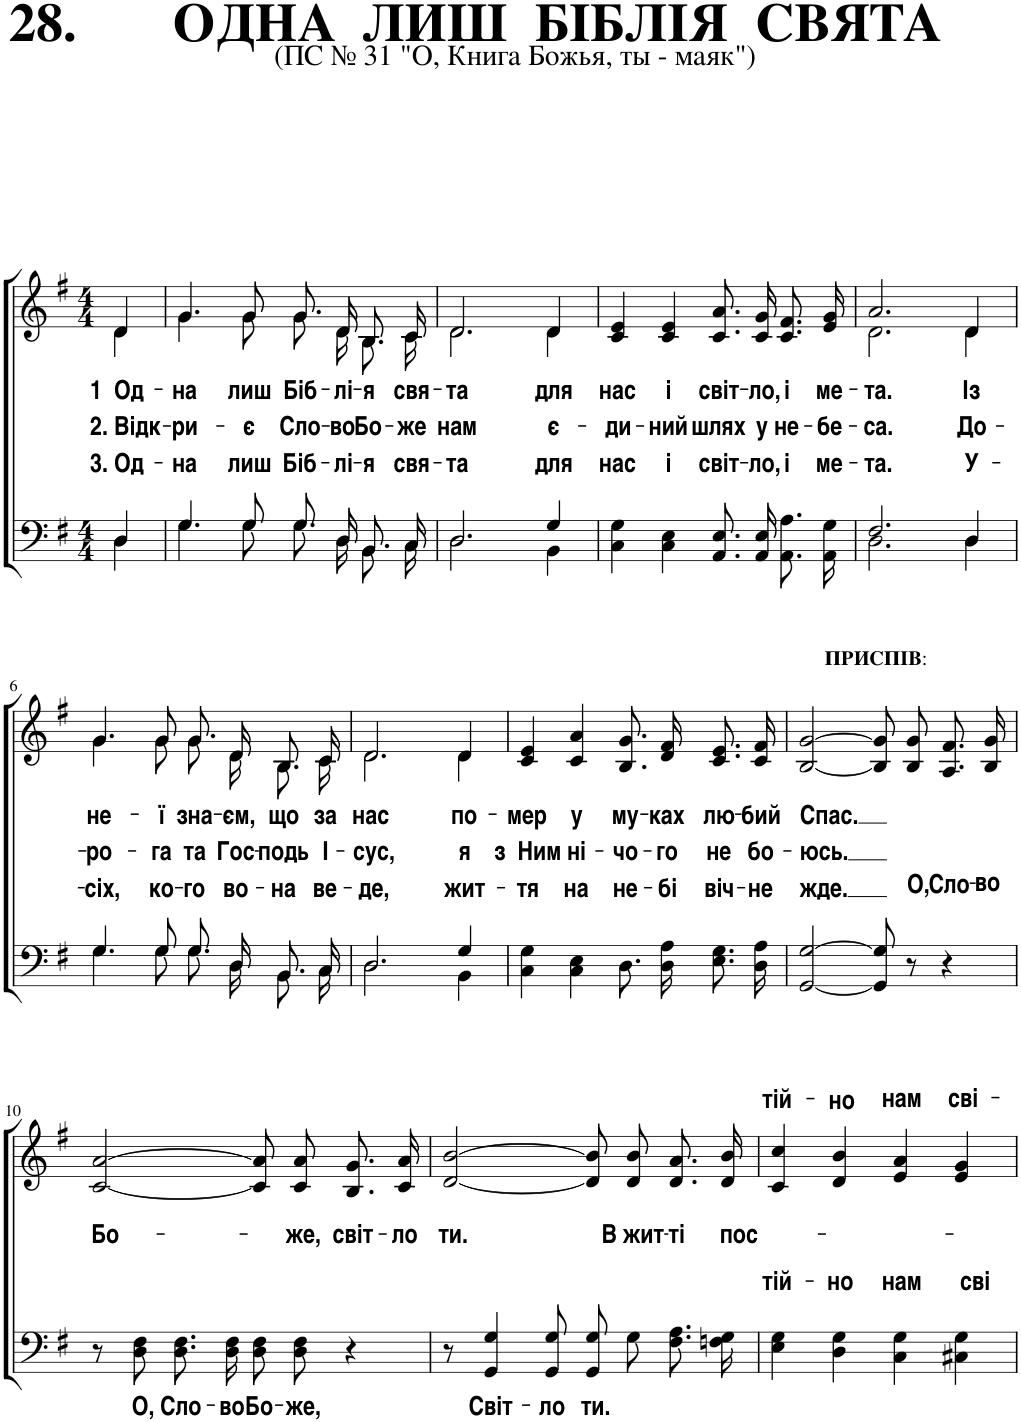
**kern	**text	**kern	**text	**text	**text	**text
*part2	*part2	*part1	*part1	*part1	*part1	*part1
*staff2	*staff2	*staff1	*staff1	*staff1	*staff1	*staff1
*I"Бас	*	*I"Сопрано	*	*	*	*
*clefF4	*	*clefG2	*	*	*	*
*k[f#]	*	*k[f#]	*	*	*	*
*M4/4	*	*M4/4	*	*	*	*
=1	=1	=1	=1	=1	=1	=1
*^	*	*	*	*	*	*
!	!	!	!	!	!LO:LY:b	!LO:LY:b	!LO:LY:b
*	*	*	*^	*	*	*	*
4D/	4D\	.	4d/	4d\	.	1 Од-	2. Відк-	3. Од-
=2	=2	=2	=2	=2	=2	=2	=2	=2
!	!	!	!	!	!	!LO:LY:b	!LO:LY:b	!LO:LY:b
4.G/	4.G\	.	4.g/	4.g\	.	-на	-ри-	-на
!	!	!	!	!	!	!LO:LY:b	!LO:LY:b	!LO:LY:b
8G/	8G\	.	8g/	8g\	.	лиш	-є	лиш
!	!	!	!	!	!	!LO:LY:b	!LO:LY:b	!LO:LY:b
8.G/L	8.G\L	.	8.g/L	8.g\L	.	Біб-	Сло-	Біб-
!	!	!	!	!	!	!LO:LY:b	!LO:LY:b	!LO:LY:b
16D/Jk	16D\Jk	.	16d/Jk	16d\Jk	.	-лі-	-во	-лі-
!	!	!	!	!	!	!LO:LY:b	!LO:LY:b	!LO:LY:b
8.BB/L	8.BB\L	.	8.B/L	8.B\L	.	-я	Бо-	-я
!	!	!	!	!	!	!LO:LY:b	!LO:LY:b	!LO:LY:b
16C/Jk	16C\Jk	.	16c/Jk	16c\Jk	.	свя-	-же	свя-
=3	=3	=3	=3	=3	=3	=3	=3	=3
!	!	!	!	!	!	!LO:LY:b	!LO:LY:b	!LO:LY:b
2.D/	2.D\	.	2.d/	2.d\	.	-та	нам	-та
!	!	!	!	!	!	!LO:LY:b	!LO:LY:b	!LO:LY:b
4G/	4BB\	.	4d/	4d\	.	для	є-	для
=4	=4	=4	=4	=4	=4	=4	=4	=4
!	!	!	!	!	!	!LO:LY:b	!LO:LY:b	!LO:LY:b
*v	*v	*	*	*	*	*	*	*
*	*	*v	*v	*	*	*	*
4C\ 4G\	.	4c/ 4e/	.	нас	-ди-	нас
!	!	!	!	!LO:LY:b	!LO:LY:b	!LO:LY:b
4C\ 4E\	.	4c/ 4e/	.	і	-ний	і
!	!	!	!	!LO:LY:b	!LO:LY:b	!LO:LY:b
8.AA/ 8.E/L	.	8.c/ 8.a/L	.	світ-	шлях	світ-
!	!	!	!	!LO:LY:b	!LO:LY:b	!LO:LY:b
16AA/ 16E/Jk	.	16c/ 16g/Jk	.	-ло,	у	-ло,
!	!	!	!	!LO:LY:b	!LO:LY:b	!LO:LY:b
8.AA\ 8.A\L	.	8.c/ 8.f#/L	.	і	не-	і
!	!	!	!	!LO:LY:b	!LO:LY:b	!LO:LY:b
16AA\ 16G\Jk	.	16e/ 16g/Jk	.	ме-	-бе-	ме-
=5	=5	=5	=5	=5	=5	=5
*^	*	*	*	*	*	*
!	!	!	!	!	!LO:LY:b	!LO:LY:b	!LO:LY:b
*	*	*	*^	*	*	*	*
2.F#/	2.D\	.	2.a/	2.d\	.	-та.	-са.	-та.
!	!	!	!	!	!	!LO:LY:b	!LO:LY:b	!LO:LY:b
4D/	4D\	.	4d/	4d\	.	Із	До-	У-
!!LO:LB:g=z	!!
=6	=6	=6	=6	=6	=6	=6	=6	=6
!	!	!	!	!	!	!LO:LY:b	!LO:LY:b	!LO:LY:b
4.G/	4.G\	.	4.g/	4.g\	.	не-	-ро-	-сіх,
!	!	!	!	!	!	!LO:LY:b	!LO:LY:b	!LO:LY:b
8G/	8G\	.	8g/	8g\	.	-ї	-га	ко-
!	!	!	!	!	!	!LO:LY:b	!LO:LY:b	!LO:LY:b
8.G/L	8.G\L	.	8.g/L	8.g\L	.	зна-	та	-го
!	!	!	!	!	!	!LO:LY:b	!LO:LY:b	!LO:LY:b
16D/Jk	16D\Jk	.	16d/Jk	16d\Jk	.	-єм,	Гос-	во-
!	!	!	!	!	!	!LO:LY:b	!LO:LY:b	!LO:LY:b
8.BB/L	8.BB\L	.	8.B/L	8.B\L	.	що	-подь	-на
!	!	!	!	!	!	!LO:LY:b	!LO:LY:b	!LO:LY:b
16C/Jk	16C\Jk	.	16c/Jk	16c\Jk	.	за	І-	ве-
=7	=7	=7	=7	=7	=7	=7	=7	=7
!	!	!	!	!	!	!LO:LY:b	!LO:LY:b	!LO:LY:b
2.D/	2.D\	.	2.d/	2.d\	.	нас	-сус,	-де,
!	!	!	!	!	!	!LO:LY:b	!LO:LY:b	!LO:LY:b
4G/	4BB\	.	4d/	4d\	.	по-	я	жит-
=8	=8	=8	=8	=8	=8	=8	=8	=8
!	!	!	!	!	!	!LO:LY:b	!LO:LY:b	!LO:LY:b
*v	*v	*	*	*	*	*	*	*
*	*	*v	*v	*	*	*	*
4C\ 4G\	.	4c/ 4e/	.	-мер	з Ним	-тя
!	!	!	!	!LO:LY:b	!LO:LY:b	!LO:LY:b
4C\ 4E\	.	4c/ 4a/	.	у	ні-	на
!	!	!	!	!LO:LY:b	!LO:LY:b	!LO:LY:b
8.D\L	.	8.B/ 8.g/L	.	му-	-чо-	не-
!	!	!	!	!LO:LY:b	!LO:LY:b	!LO:LY:b
16D\ 16A\Jk	.	16d/ 16f#/Jk	.	-ках	-го	-бі
!	!	!	!	!LO:LY:b	!LO:LY:b	!LO:LY:b
8.E\ 8.G\L	.	8.c/ 8.e/L	.	лю-	не	віч-
!	!	!	!	!LO:LY:b	!LO:LY:b	!LO:LY:b
16D\ 16A\Jk	.	16c/ 16f#/Jk	.	-бий	бо-	-не
=9	=9	=9	=9	=9	=9	=9
!	!	!	!	!LO:LY:b	!LO:LY:b	!LO:LY:b
[2GG/ [2G/	.	[2B/ [2g/	.	Спас.	-юсь.	жде.
8GG/] 8G/]	.	8B]/ 8g]/L	.	.	.	.
!	!	!LO:TX:a:B:t=ПРИСПІВ	!	!	!	!
!	!	!LO:TX:a:t=&colon;	!	!	!	!
!	!	!	!	!LO:LY:b	!	!
8r	.	8B/ 8g/J	.	О,	.	.
!	!	!	!	!LO:LY:b	!	!
4r	.	8.A/ 8.f#/L	.	Сло-	.	.
!	!	!	!	!LO:LY:b	!	!
.	.	16B/ 16g/Jk	.	-во	.	.
!!LO:LB:g=z
=10	=10	=10	=10	=10	=10	=10
!	!	!	!	!LO:LY:b	!	!
8r	.	[2c/ [2a/	.	Бо-	.	.
!	!LO:LY:b	!	!	!	!	!
8D\ 8F#\	О,	.	.	.	.	.
!	!LO:LY:b	!	!	!	!	!
8.D\ 8.F#\L	Сло-	.	.	.	.	.
!	!LO:LY:b	!	!	!	!	!
16D\ 16F#\Jk	-во	.	.	.	.	.
!	!LO:LY:b	!	!	!	!	!
8D\ 8F#\L	Бо-	8c]/ 8a]/L	.	.	.	.
!	!LO:LY:b	!	!	!LO:LY:b	!	!
8D\ 8F#\J	-же,	8c/ 8a/J	.	-же,	.	.
!	!	!	!	!LO:LY:b	!	!
4r	.	8.B/ 8.g/L	.	світ-	.	.
!	!	!	!	!LO:LY:b	!	!
.	.	16c/ 16a/Jk	.	-ло	.	.
=11	=11	=11	=11	=11	=11	=11
!	!	!	!	!LO:LY:b	!	!
8r	.	[2d/ [2b/	.	ти.	.	.
!	!LO:LY:b	!	!	!	!	!
4GG/ 4G/	Світ-	.	.	.	.	.
!	!LO:LY:b	!	!	!	!	!
8GG/ 8G/	-ло	.	.	.	.	.
!	!LO:LY:b	!	!	!	!	!
8GG/ 8G/L	ти.	8d]/ 8b]/L	.	.	.	.
!	!	!	!	!LO:LY:b	!	!
8G/J	.	8d/ 8b/J	.	В жит-	.	.
!	!	!	!	!LO:LY:b	!	!
8.F#\ 8.A\L	.	8.d/ 8.a/L	.	-ті	.	.
!	!	!	!	!LO:LY:b	!	!
16Fn\ 16G\Jk	.	16d/ 16b/Jk	.	пос-	.	.
=12	=12	=12	=12	=12	=12	=12
!	!LO:LY:a	!	!	!LO:LY:a	!	!
4E\ 4G\	тій-	4c/ 4cc/	.	-тій-	.	.
!	!LO:LY:a	!	!	!LO:LY:a	!	!
4D\ 4G\	-но	4d/ 4b/	.	-но	.	.
!	!LO:LY:a	!	!	!LO:LY:a	!	!
4C\ 4G\	нам	4e/ 4a/	.	нам	.	.
!	!LO:LY:a	!	!	!LO:LY:a	!	!
4C#X\ 4G\	сві-	4e/ 4g/	.	сві-	.	.
=	=	=	=	=	=	=
*-	*-	*-	*-	*-	*-	*-
